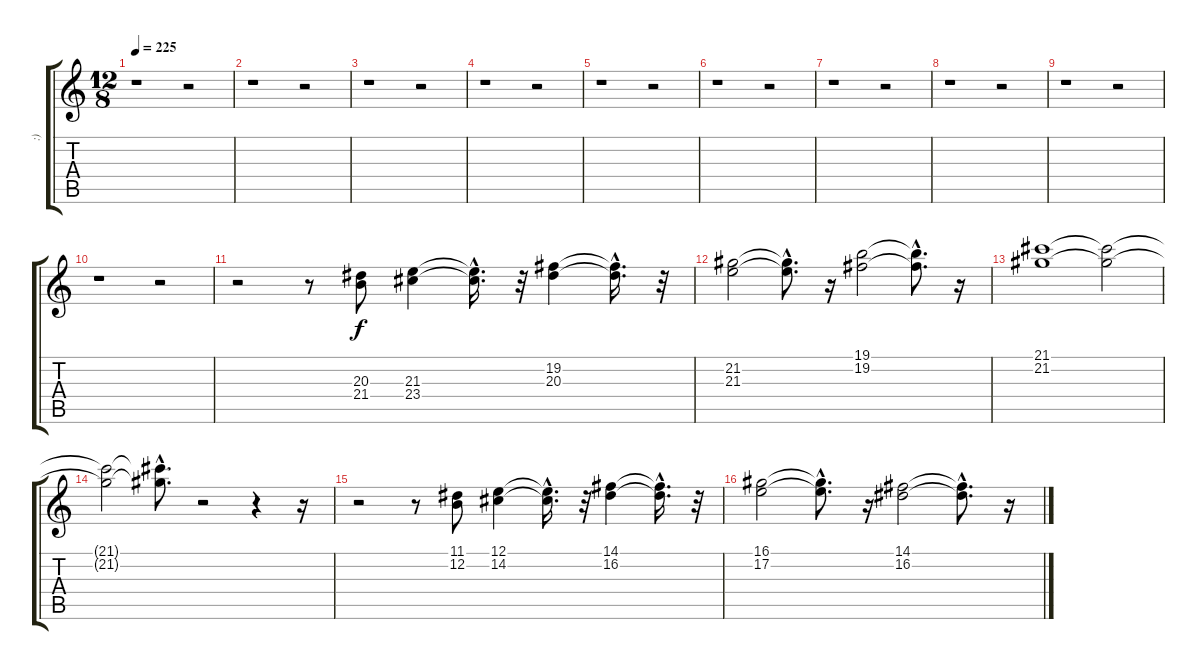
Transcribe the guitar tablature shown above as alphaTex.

\track (":)" ":)") {instrument lead6voice}
\staff {score tabs}
\tuning (E4 B3 G3 D3 A2 E2) {hide}
\ts (12 8)
\tempo 225
\clef g2
\ks c
r.1{dy f} r.2 |
r.1 r.2 |
r.1 r.2 |
r.1 r.2 |
r.1 r.2 |
r.1 r.2 |
r.1 r.2 |
r.1 r.2 |
r.1 r.2 |
r.1 r.2 |
r.2 r.8 (20.3 21.4).8 (21.3 23.4).4 (21.3{hac t} 23.4{hac t}).16{d} r.32 (19.2 20.3).4 (19.2{hac t} 20.3{hac t}).16{d} r.32 |
(21.2 21.3).2 (21.2{hac t} 21.3{hac t}).8{d} r.16 (19.1 19.2).2 (19.1{hac t} 19.2{hac t}).8{d} r.16 |
(21.1 21.2).1 (21.1{t} 21.2{t}).2 |
(21.1{t} 21.2{t}).2 (21.1{hac t} 21.2{hac t}).8{d} r.2 r.4 r.16 |
r.2 r.8 (11.1 12.2).8 (12.1 14.2).4 (12.1{hac t} 14.2{hac t}).16{d} r.32 (14.1 16.2).4 (14.1{hac t} 16.2{hac t}).16{d} r.32 |
(16.1 17.2).2 (16.1{hac t} 17.2{hac t}).8{d} r.16 (14.1 16.2).2 (14.1{hac t} 16.2{hac t}).8{d} r.16
